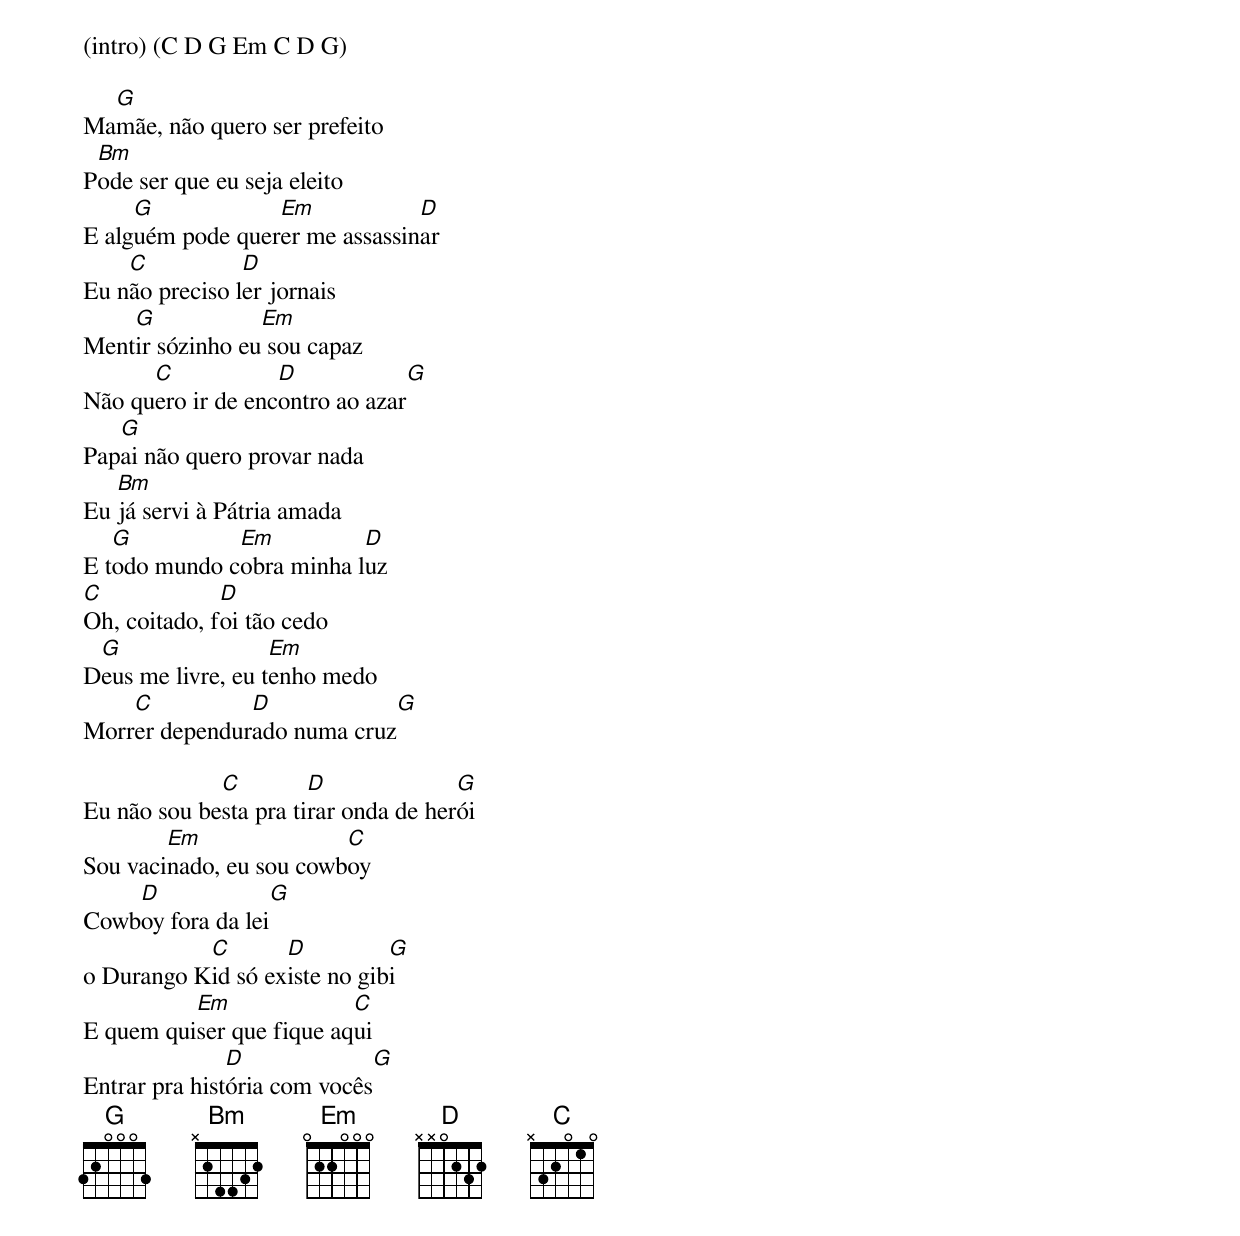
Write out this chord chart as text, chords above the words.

(intro) (C D G Em C D G)

  G
Mamãe, não quero ser prefeito
 Bm
Pode ser que eu seja eleito
     G            Em            D
E alguém pode querer me assassinar
    C           D
Eu não preciso ler jornais
    G            Em
Mentir sózinho eu sou capaz
      C            D            G
Não quero ir de encontro ao azar
   G
Papai não quero provar nada
   Bm
Eu já servi à Pátria amada
   G          Em          D
E todo mundo cobra minha luz
C             D
Oh, coitado, foi tão cedo
 G                 Em
Deus me livre, eu tenho medo
    C          D             G
Morrer dependurado numa cruz

             C         D              G
Eu não sou besta pra tirar onda de herói
        Em               C
Sou vacinado, eu sou cowboy
    D             G
Cowboy fora da lei
           C       D          G
o Durango Kid só existe no gibi
          Em              C
E quem quiser que fique aqui
               D             G
Entrar pra história com vocês
